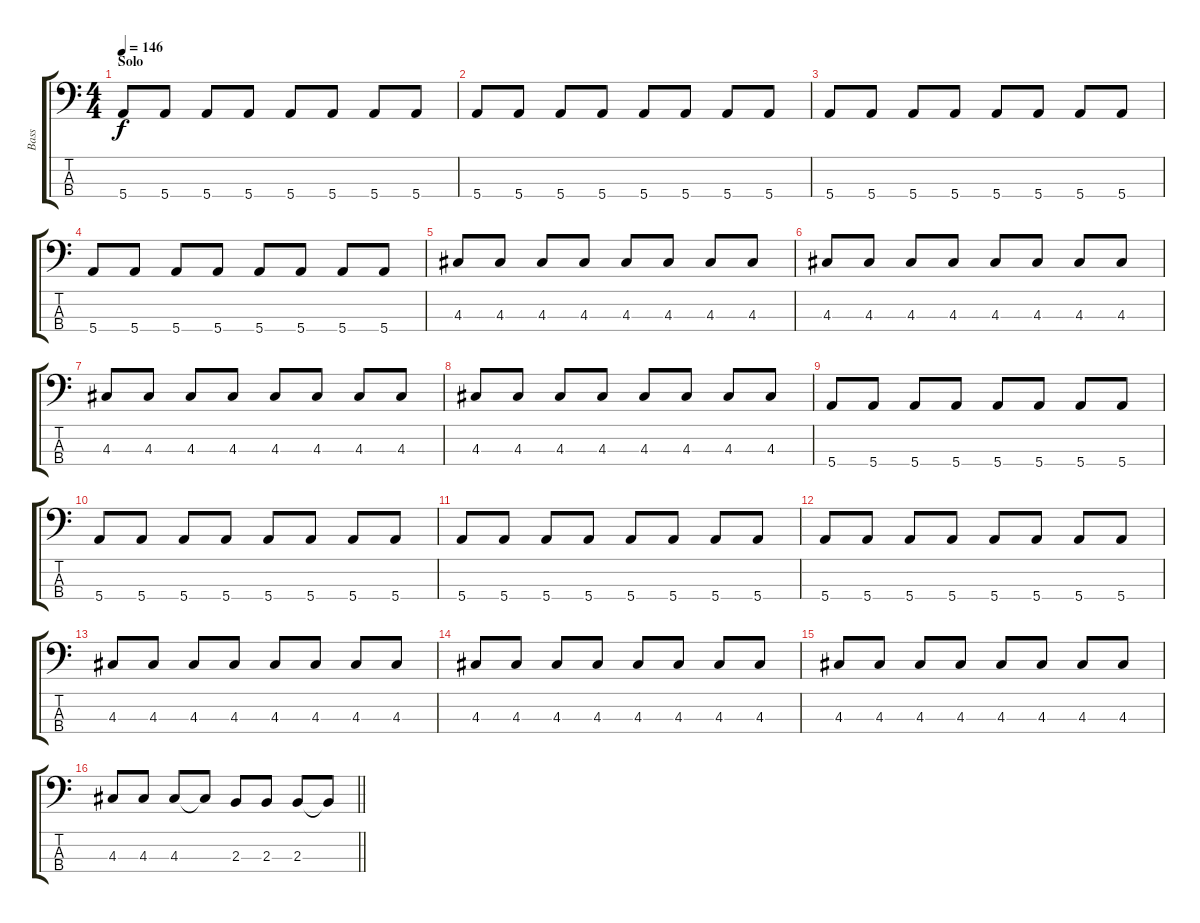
\track ("Bass" "Bass") {instrument electricbassfinger}
\staff {score tabs}
\tuning (G2 D2 A1 E1) {hide}
\ts (4 4)
\section ("" "Solo")
\tempo 146
\clef f4
\ks c
5.4.8{dy f} 5.4.8 5.4.8 5.4.8 5.4.8 5.4.8 5.4.8 5.4.8 |
5.4.8 5.4.8 5.4.8 5.4.8 5.4.8 5.4.8 5.4.8 5.4.8 |
5.4.8 5.4.8 5.4.8 5.4.8 5.4.8 5.4.8 5.4.8 5.4.8 |
5.4.8 5.4.8 5.4.8 5.4.8 5.4.8 5.4.8 5.4.8 5.4.8 |
4.3.8 4.3.8 4.3.8 4.3.8 4.3.8 4.3.8 4.3.8 4.3.8 |
4.3.8 4.3.8 4.3.8 4.3.8 4.3.8 4.3.8 4.3.8 4.3.8 |
4.3.8 4.3.8 4.3.8 4.3.8 4.3.8 4.3.8 4.3.8 4.3.8 |
4.3.8 4.3.8 4.3.8 4.3.8 4.3.8 4.3.8 4.3.8 4.3.8 |
5.4.8 5.4.8 5.4.8 5.4.8 5.4.8 5.4.8 5.4.8 5.4.8 |
5.4.8 5.4.8 5.4.8 5.4.8 5.4.8 5.4.8 5.4.8 5.4.8 |
5.4.8 5.4.8 5.4.8 5.4.8 5.4.8 5.4.8 5.4.8 5.4.8 |
5.4.8 5.4.8 5.4.8 5.4.8 5.4.8 5.4.8 5.4.8 5.4.8 |
4.3.8 4.3.8 4.3.8 4.3.8 4.3.8 4.3.8 4.3.8 4.3.8 |
4.3.8 4.3.8 4.3.8 4.3.8 4.3.8 4.3.8 4.3.8 4.3.8 |
4.3.8 4.3.8 4.3.8 4.3.8 4.3.8 4.3.8 4.3.8 4.3.8 |
\barLineRight lightlight
4.3.8 4.3.8 4.3.8 4.3{t}.8 2.3.8 2.3.8 2.3.8 2.3{t}.8
